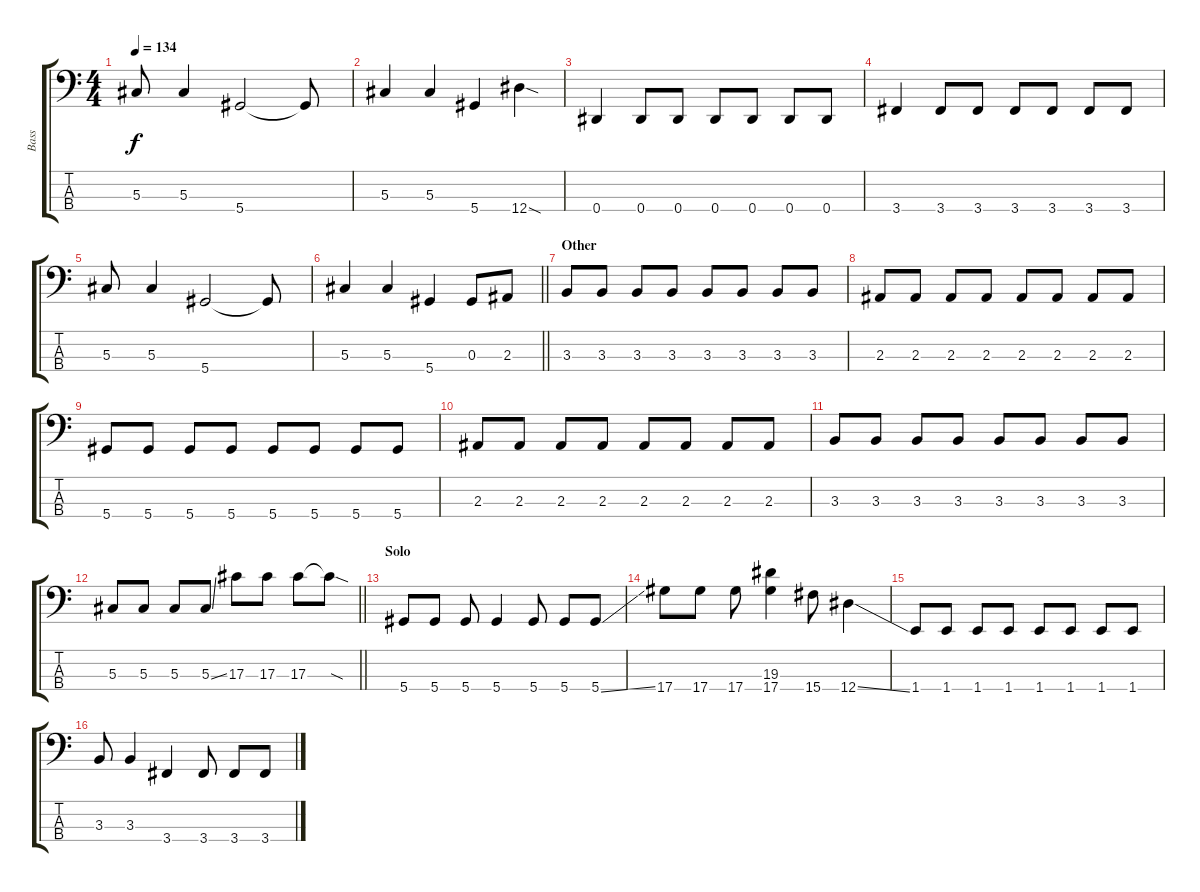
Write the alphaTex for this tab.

\track ("Bass" "Bass") {instrument electricbasspick}
\staff {score tabs}
\tuning (Gb2 Db2 Ab1 Eb1) {hide}
\ts (4 4)
\tempo 134
\clef f4
\ks c
5.3.8{dy f} 5.3.4 5.4.2 5.4{t}.8 |
5.3.4 5.3.4 5.4.4 12.4{sod}.4 |
0.4.4 0.4.8 0.4.8 0.4.8 0.4.8 0.4.8 0.4.8 |
3.4.4 3.4.8 3.4.8 3.4.8 3.4.8 3.4.8 3.4.8 |
5.3.8 5.3.4 5.4.2 5.4{t}.8 |
\barLineRight lightlight
5.3.4 5.3.4 5.4.4 0.3.8 2.3.8 |
\section ("" "Other")
3.3.8 3.3.8 3.3.8 3.3.8 3.3.8 3.3.8 3.3.8 3.3.8 |
2.3.8 2.3.8 2.3.8 2.3.8 2.3.8 2.3.8 2.3.8 2.3.8 |
5.4.8 5.4.8 5.4.8 5.4.8 5.4.8 5.4.8 5.4.8 5.4.8 |
2.3.8 2.3.8 2.3.8 2.3.8 2.3.8 2.3.8 2.3.8 2.3.8 |
3.3.8 3.3.8 3.3.8 3.3.8 3.3.8 3.3.8 3.3.8 3.3.8 |
\barLineRight lightlight
5.3.8 5.3.8 5.3.8 5.3{ss}.8 17.3.8 17.3.8 17.3.8 17.3{sod t}.8 |
\section ("" "Solo")
5.4.8 5.4.8 5.4.8 5.4.4 5.4.8 5.4.8 5.4{ss}.8 |
17.4.8 17.4.8 17.4.8 (19.3 17.4).4 15.4.8 12.4{ss}.4 |
1.4.8 1.4.8 1.4.8 1.4.8 1.4.8 1.4.8 1.4.8 1.4.8 |
3.3.8 3.3.4 3.4.4 3.4.8 3.4.8 3.4.8
